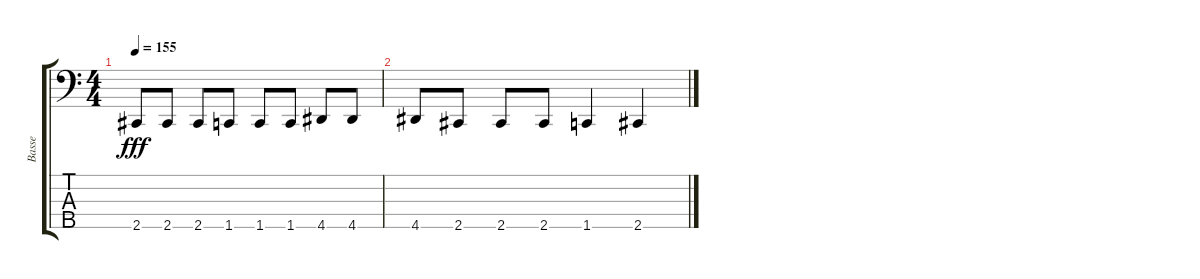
\track ("Basse" "Basse") {instrument electricbasspick}
\staff {score tabs}
\tuning (G2 D2 A1 E1 B0) {hide}
\ts (4 4)
\tempo 155
\clef f4
\ks c
2.5.8{dy fff} 2.5.8 2.5.8 1.5.8 1.5.8 1.5.8 4.5.8 4.5.8 |
4.5.8 2.5.8 2.5.8 2.5.8 1.5.4 2.5.4
